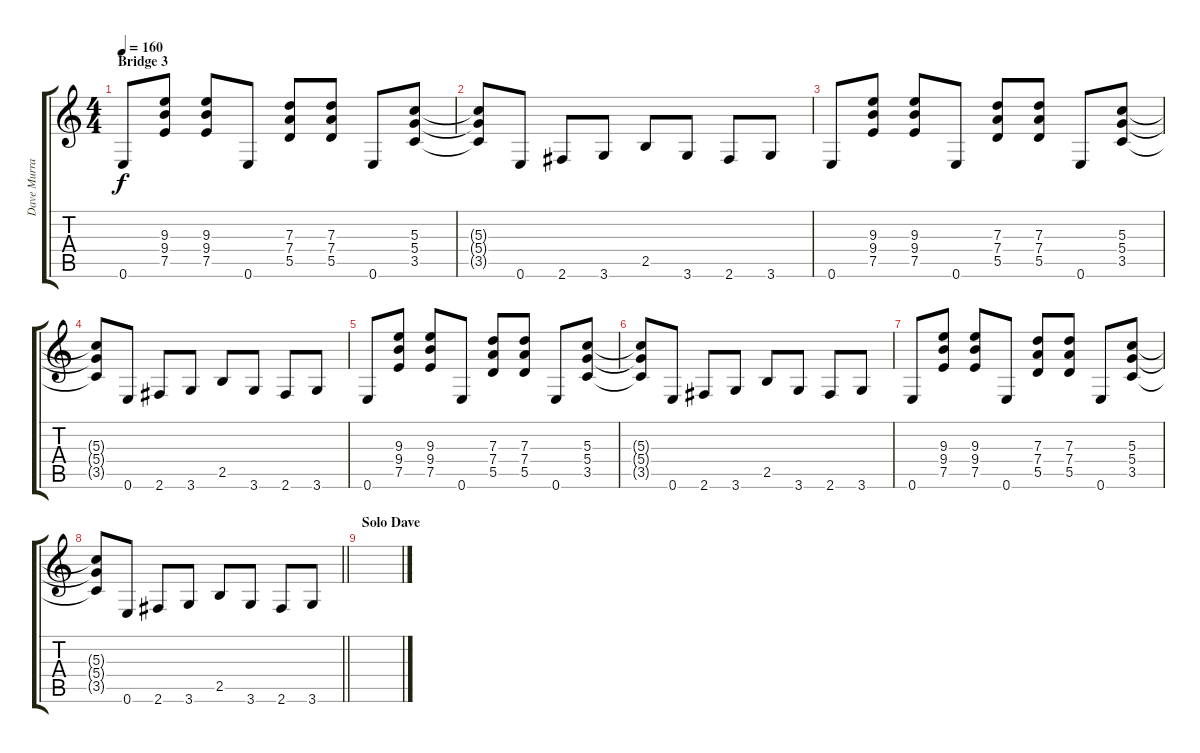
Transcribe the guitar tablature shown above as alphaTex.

\track ("Dave Murray" "Dave Murra") {instrument distortionguitar}
\staff {score tabs}
\tuning (E4 B3 G3 D3 A2 E2) {hide}
\ts (4 4)
\section ("" "Bridge 3")
\tempo 160
\clef g2
\ks c
0.6.8{dy f} (9.3 9.4 7.5).8 (9.3 9.4 7.5).8 0.6.8 (7.3 7.4 5.5).8 (7.3 7.4 5.5).8 0.6.8 (5.3 5.4 3.5).8 |
(5.3{t} 5.4{t} 3.5{t}).8 0.6.8 2.6.8 3.6.8 2.5.8 3.6.8 2.6.8 3.6.8 |
0.6.8 (9.3 9.4 7.5).8 (9.3 9.4 7.5).8 0.6.8 (7.3 7.4 5.5).8 (7.3 7.4 5.5).8 0.6.8 (5.3 5.4 3.5).8 |
(5.3{t} 5.4{t} 3.5{t}).8 0.6.8 2.6.8 3.6.8 2.5.8 3.6.8 2.6.8 3.6.8 |
0.6.8 (9.3 9.4 7.5).8 (9.3 9.4 7.5).8 0.6.8 (7.3 7.4 5.5).8 (7.3 7.4 5.5).8 0.6.8 (5.3 5.4 3.5).8 |
(5.3{t} 5.4{t} 3.5{t}).8 0.6.8 2.6.8 3.6.8 2.5.8 3.6.8 2.6.8 3.6.8 |
0.6.8 (9.3 9.4 7.5).8 (9.3 9.4 7.5).8 0.6.8 (7.3 7.4 5.5).8 (7.3 7.4 5.5).8 0.6.8 (5.3 5.4 3.5).8 |
\barLineRight lightlight
(5.3{t} 5.4{t} 3.5{t}).8 0.6.8 2.6.8 3.6.8 2.5.8 3.6.8 2.6.8 3.6.8 |
\section ("" "Solo Dave")
